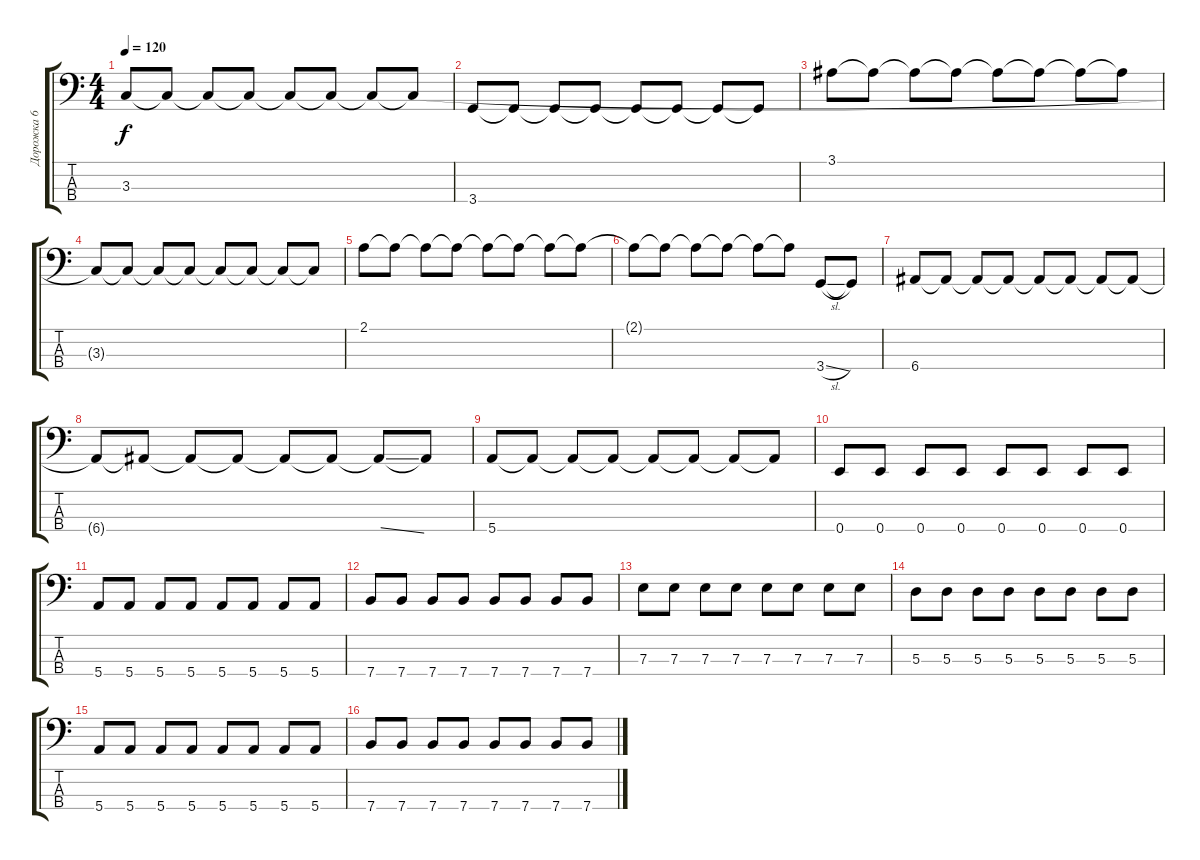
\track ("Дорожка 6" "Дорожка 6") {instrument electricbassfinger}
\staff {score tabs}
\tuning (G2 D2 A1 E1) {hide}
\ts (4 4)
\tempo 120
\clef f4
\ks c
3.3.8{dy f} 3.3{t}.8 3.3{t}.8 3.3{t}.8 3.3{t}.8 3.3{t}.8 3.3{t}.8 3.3{t}.8 |
3.4.8 3.4{t}.8 3.4{t}.8 3.4{t}.8 3.4{t}.8 3.4{t}.8 3.4{t}.8 3.4{t}.8 |
3.1.8 3.1{t}.8 3.1{t}.8 3.1{t}.8 3.1{t}.8 3.1{t}.8 3.1{t}.8 3.1{t}.8 |
3.3{t}.8 3.3{t}.8 3.3{t}.8 3.3{t}.8 3.3{t}.8 3.3{t}.8 3.3{t}.8 3.3{t}.8 |
2.1.8 2.1{t}.8 2.1{t}.8 2.1{t}.8 2.1{t}.8 2.1{t}.8 2.1{t}.8 2.1{t}.8 |
2.1{t}.8 2.1{t}.8 2.1{t}.8 2.1{t}.8 2.1{t}.8 2.1{t}.8 3.4{sl}.8 3.4{t}.8 |
6.4.8 6.4{t}.8 6.4{t}.8 6.4{t}.8 6.4{t}.8 6.4{t}.8 6.4{t}.8 6.4{t}.8 |
6.4{t}.8 6.4{t}.8 6.4{t}.8 6.4{t}.8 6.4{t}.8 6.4{t}.8 6.4{ss t}.8 6.4{t}.8 |
5.4.8 5.4{t}.8 5.4{t}.8 5.4{t}.8 5.4{t}.8 5.4{t}.8 5.4{t}.8 5.4{t}.8 |
0.4.8 0.4.8 0.4.8 0.4.8 0.4.8 0.4.8 0.4.8 0.4.8 |
5.4.8 5.4.8 5.4.8 5.4.8 5.4.8 5.4.8 5.4.8 5.4.8 |
7.4.8 7.4.8 7.4.8 7.4.8 7.4.8 7.4.8 7.4.8 7.4.8 |
7.3.8 7.3.8 7.3.8 7.3.8 7.3.8 7.3.8 7.3.8 7.3.8 |
5.3.8 5.3.8 5.3.8 5.3.8 5.3.8 5.3.8 5.3.8 5.3.8 |
5.4.8 5.4.8 5.4.8 5.4.8 5.4.8 5.4.8 5.4.8 5.4.8 |
7.4.8 7.4.8 7.4.8 7.4.8 7.4.8 7.4.8 7.4.8 7.4.8
